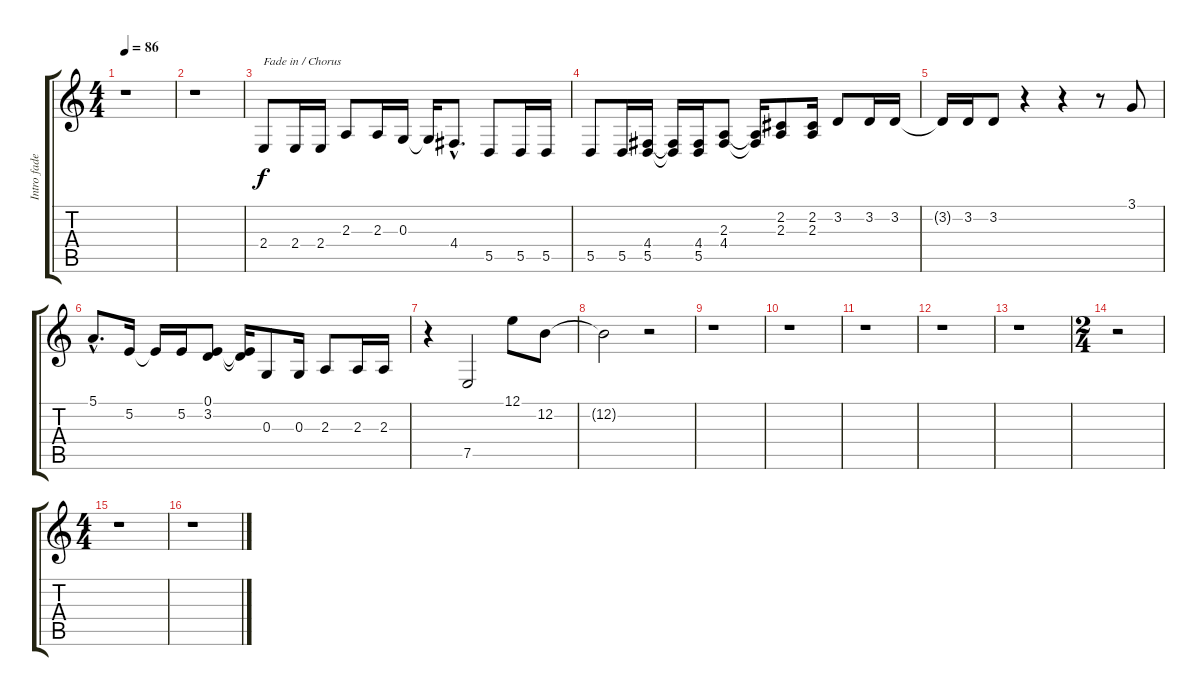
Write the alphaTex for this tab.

\track ("Intro fade in" "Intro fade") {instrument fx6goblins}
\staff {score tabs}
\tuning (E4 B3 G3 D3 A2 E2) {hide}
\ts (4 4)
\tempo 86
\clef g2
\ks c
r.1{dy f instrument fx6goblins} |
r.1 |
2.4.8{txt "Fade in / Chorus"} 2.4.16 2.4.16 2.3.8 2.3.16 0.3.16 0.3{t}.16 4.4{hac}.8{d} 5.5.8 5.5.16 5.5.16 |
5.5.8 5.5.16 (4.4 5.5).16 (4.4{t} 5.5{t}).16 (4.4 5.5).16 (2.3 4.4).8 (2.3{t} 4.4{t}).16 (2.2 2.3).8 (2.2 2.3).16 3.2.8 3.2.16 3.2.16 |
3.2{t}.16 3.2.16 3.2.8 r.4 r.4 r.8 3.1.8 |
5.1{hac}.8{d} 5.2.16 5.2{t}.16 5.2.16 (0.1 3.2).8 (0.1{t} 3.2{t}).16 0.3.8 0.3.16 2.3.8 2.3.16 2.3.16 |
r.4 7.5.2 12.1.8 12.2.8 |
12.2{t}.2 r.2 |
r.1 |
r.1 |
r.1 |
r.1 |
r.1 |
\ts (2 4)
r.2 |
\ts (4 4)
r.1 |
r.1
